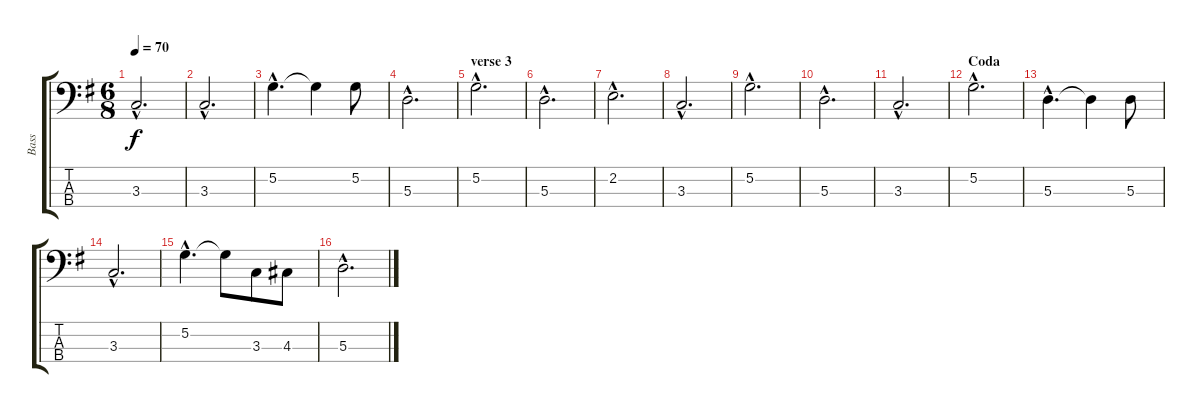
\track ("Bass" "Bass") {instrument electricbassfinger}
\staff {score tabs}
\tuning (G2 D2 A1 E1) {hide}
\ts (6 8)
\tempo 70
\clef f4
\ks g
3.3{hac}.2{d dy f} |
3.3{hac}.2{d} |
5.2{hac}.4{d} 5.2{t}.4 5.2.8 |
5.3{hac}.2{d} |
\section ("" "verse 3")
5.2{hac}.2{d} |
5.3{hac}.2{d} |
2.2{hac}.2{d} |
3.3{hac}.2{d} |
5.2{hac}.2{d} |
5.3{hac}.2{d} |
3.3{hac}.2{d} |
\section ("" "Coda")
5.2{hac}.2{d} |
5.3{hac}.4{d} 5.3{t}.4 5.3.8 |
3.3{hac}.2{d} |
5.2{hac}.4{d} 5.2{t}.8 3.3.8 4.3.8 |
5.3{hac}.2{d}
